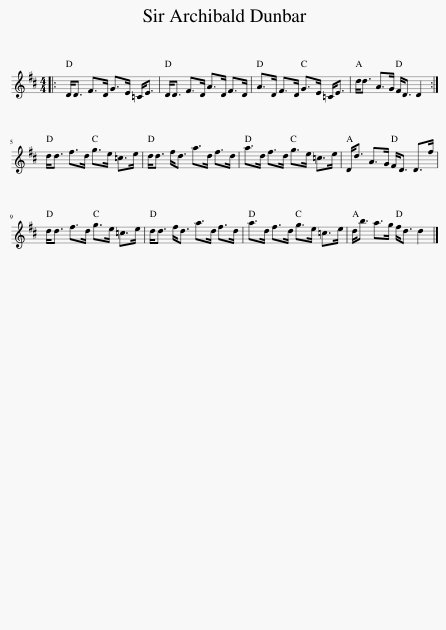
X:1
L:1/8
M:4/4
I:linebreak $
K:D
V:1 treble
V:1
|: D<D F>D G>E =C<E | D<D F>D A>D F>D | A>D F>D G>E =C<E | d<d A>G F<D D2 :|$ d<d f>d g>e =c>e | %5
 d<d f<d a>d f>d | a>d f>d g>e =c>e | D<d A>G F<D D>f |$ d<d f>d g>e =c>e | d<d f<d a>d f>d | %10
 a>d f>d g>e =c>e | d<b a>g f<d d2 |] %12
